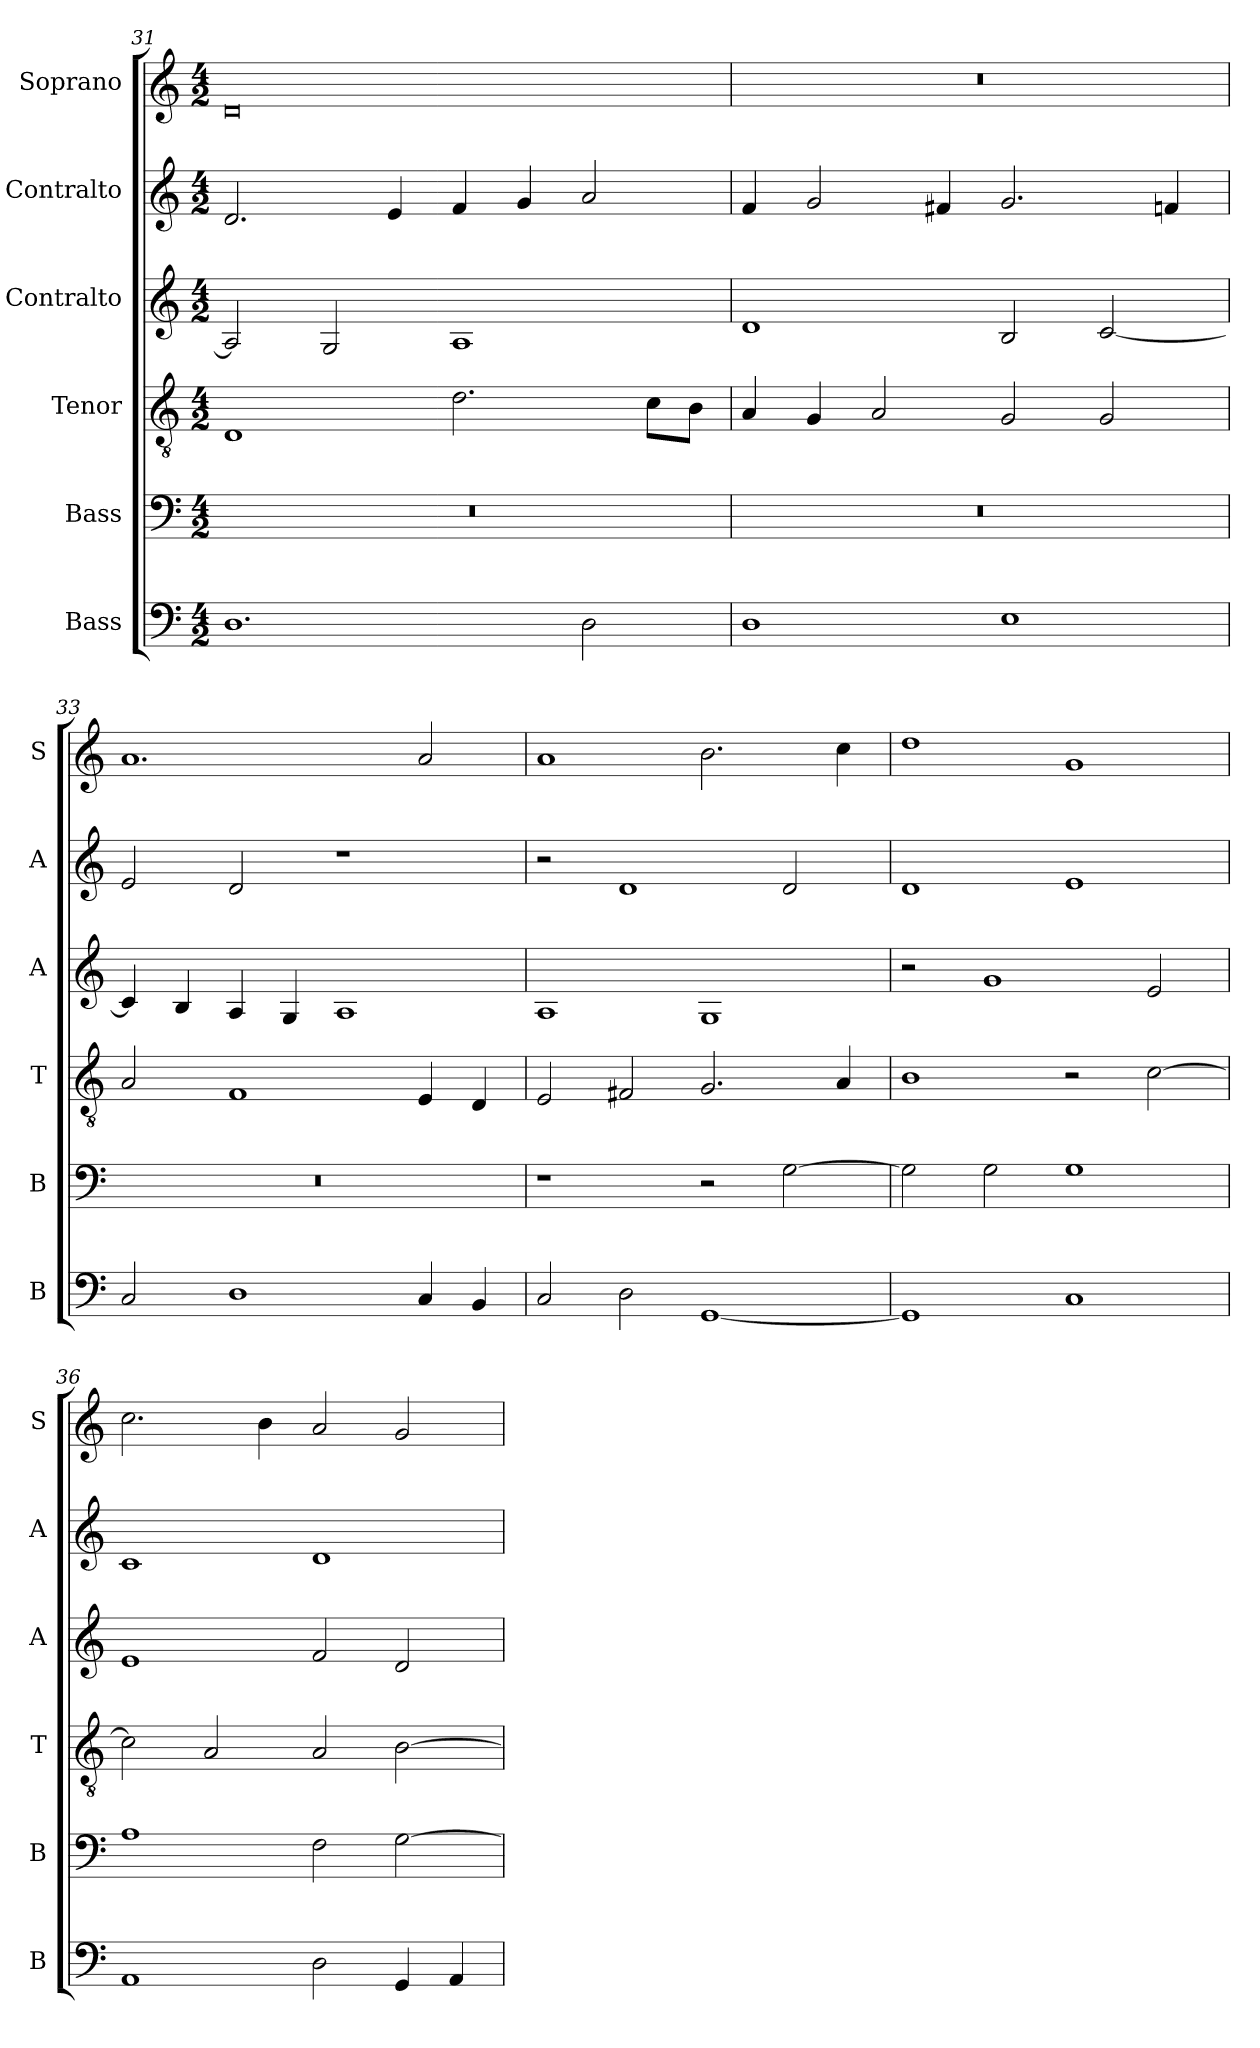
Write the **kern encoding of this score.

**kern	**kern	**kern	**kern	**kern	**kern
*part6	*part5	*part4	*part3	*part2	*part1
*staff6	*staff5	*staff4	*staff3	*staff2	*staff1
*I"Bass	*I"Bass	*I"Tenor	*I"Contralto	*I"Contralto	*I"Soprano
*I'B	*I'B	*I'T	*I'A	*I'A	*I'S
*clefF4	*clefF4	*clefGv2	*clefG2	*clefG2	*clefG2
*k[]	*k[]	*k[]	*k[]	*k[]	*k[]
*G:mix	*G:mix	*G:mix	*G:mix	*G:mix	*G:mix
*M4/2	*M4/2	*M4/2	*M4/2	*M4/2	*M4/2
=31	=31	=31	=31	=31	=31
1.D	0r	1D	2A]	2.d	0d
.	.	.	2G	.	.
.	.	.	.	4e	.
.	.	2.d	1A	4f	.
.	.	.	.	4g	.
2D	.	.	.	2a	.
.	.	8c\L	.	.	.
.	.	8B\J	.	.	.
=32	=32	=32	=32	=32	=32
1D	0r	4A	1d	4f	0r
.	.	4G	.	2g	.
.	.	2A	.	.	.
.	.	.	.	4f#X	.
1E	.	2G	2B	2.g	.
.	.	2G	[2c	.	.
.	.	.	.	4fn	.
=33	=33	=33	=33	=33	=33
2C	0r	2A	4c]	2e	1.a
.	.	.	4B	.	.
1D	.	1F	4A	2d	.
.	.	.	4G	.	.
.	.	.	1A	1r	.
4C	.	4E	.	.	2a
4BB	.	4D	.	.	.
=34	=34	=34	=34	=34	=34
2C	1r	2E	1A	2r	1a
2D	.	2F#X	.	1d	.
[1GG	2r	2.G	1G	.	2.b
.	[2G	.	.	2d	.
.	.	4A	.	.	4cc
=35	=35	=35	=35	=35	=35
1GG]	2G]	1B	2r	1d	1dd
.	2G	.	1g	.	.
1C	1G	2r	.	1e	1g
.	.	[2c	2e	.	.
=36	=36	=36	=36	=36	=36
1AA	1A	2c]	1e	1c	2.cc
.	.	2A	.	.	.
.	.	.	.	.	4b
2D	2F	2A	2f	1d	2a
4GG	[2G	[2B	2d	.	2g
4AA	.	.	.	.	.
=	=	=	=	=	=
*-	*-	*-	*-	*-	*-
